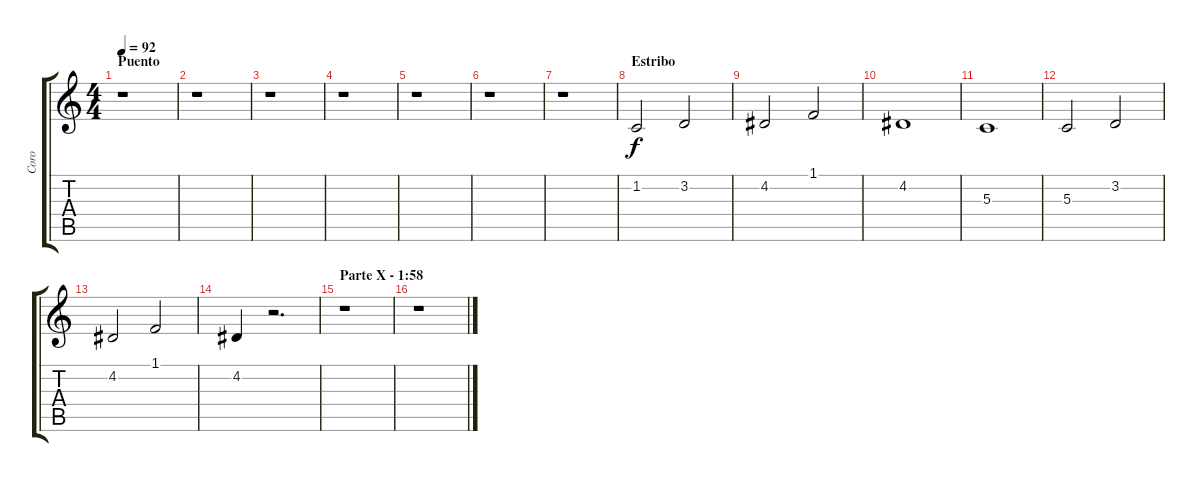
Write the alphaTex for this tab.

\track ("Coro" "Coro") {instrument pad4choir}
\staff {score tabs}
\tuning (E4 B3 G3 D3 A2 E2) {hide}
\ts (4 4)
\section ("" "Puento")
\tempo 92
\clef g2
\ks c
r.1{dy f} |
r.1 |
r.1 |
r.1 |
r.1 |
r.1 |
r.1 |
\section ("" "Estribo")
1.2.2 3.2.2 |
4.2.2 1.1.2 |
4.2.1 |
5.3.1 |
5.3.2 3.2.2 |
4.2.2 1.1.2 |
4.2.4 r.2{d} |
\section ("" "Parte X - 1:58")
r.1 |
r.1
